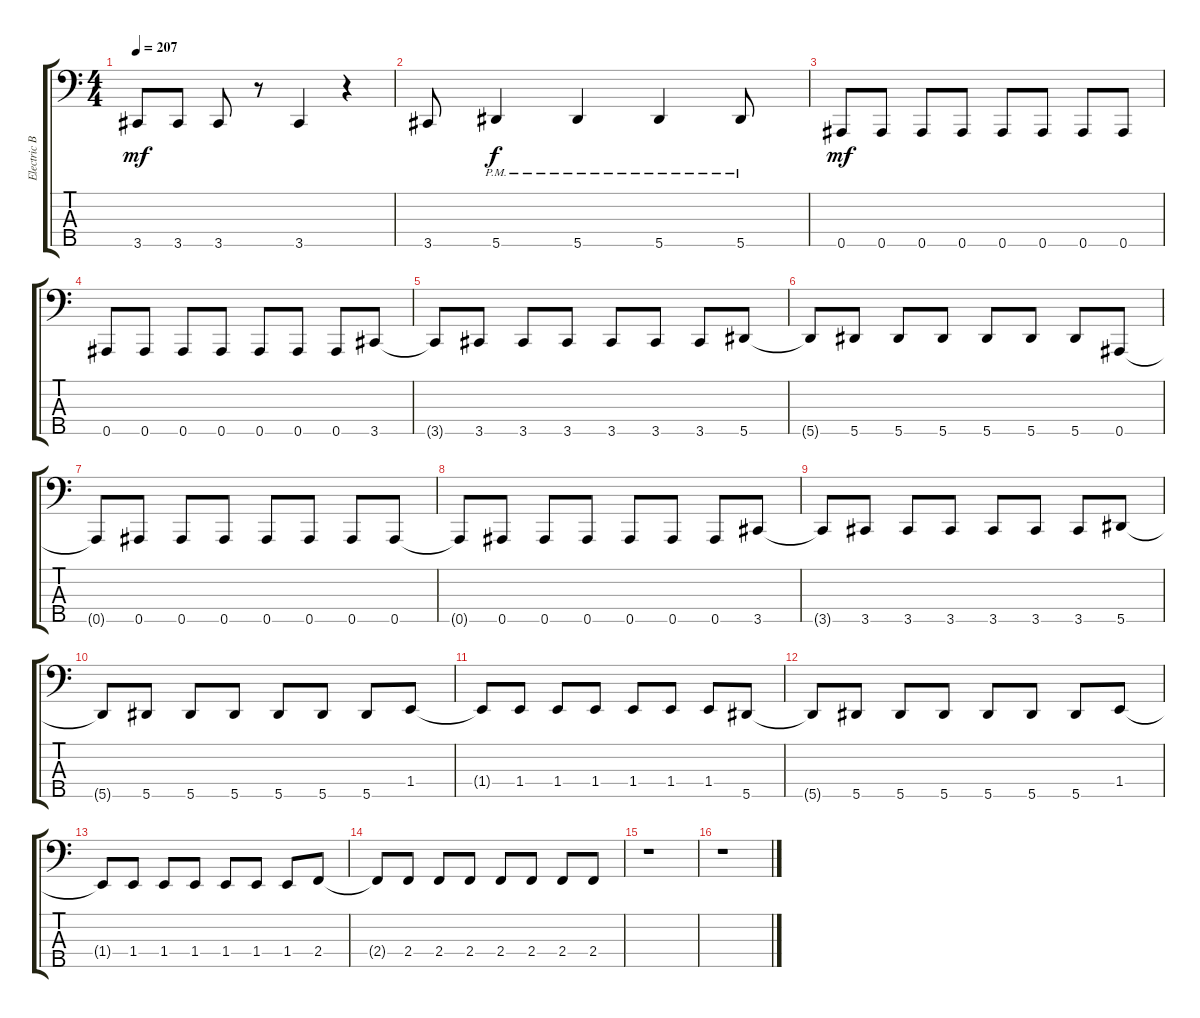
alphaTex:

\track ("Electric Bass" "Electric B") {instrument electricbassfinger}
\staff {score tabs}
\tuning (F2 Db2 Ab1 Eb1 Bb0) {hide}
\ts (4 4)
\tempo 207
\clef f4
\ks c
3.5.8{dy mf} 3.5.8 3.5.8 r.8 3.5.4 r.4 |
3.5.8 5.5{pm}.4{dy f} 5.5{pm}.4 5.5{pm}.4 5.5{pm}.8 |
0.5.8{dy mf} 0.5.8 0.5.8 0.5.8 0.5.8 0.5.8 0.5.8 0.5.8 |
0.5.8 0.5.8 0.5.8 0.5.8 0.5.8 0.5.8 0.5.8 3.5.8 |
3.5{t}.8 3.5.8 3.5.8 3.5.8 3.5.8 3.5.8 3.5.8 5.5.8 |
5.5{t}.8 5.5.8 5.5.8 5.5.8 5.5.8 5.5.8 5.5.8 0.5.8 |
0.5{t}.8 0.5.8 0.5.8 0.5.8 0.5.8 0.5.8 0.5.8 0.5.8 |
0.5{t}.8 0.5.8 0.5.8 0.5.8 0.5.8 0.5.8 0.5.8 3.5.8 |
3.5{t}.8 3.5.8 3.5.8 3.5.8 3.5.8 3.5.8 3.5.8 5.5.8 |
5.5{t}.8 5.5.8 5.5.8 5.5.8 5.5.8 5.5.8 5.5.8 1.4.8 |
1.4{t}.8 1.4.8 1.4.8 1.4.8 1.4.8 1.4.8 1.4.8 5.5.8 |
5.5{t}.8 5.5.8 5.5.8 5.5.8 5.5.8 5.5.8 5.5.8 1.4.8 |
1.4{t}.8 1.4.8 1.4.8 1.4.8 1.4.8 1.4.8 1.4.8 2.4.8 |
2.4{t}.8 2.4.8 2.4.8 2.4.8 2.4.8 2.4.8 2.4.8 2.4.8 |
r.1 |
r.1
